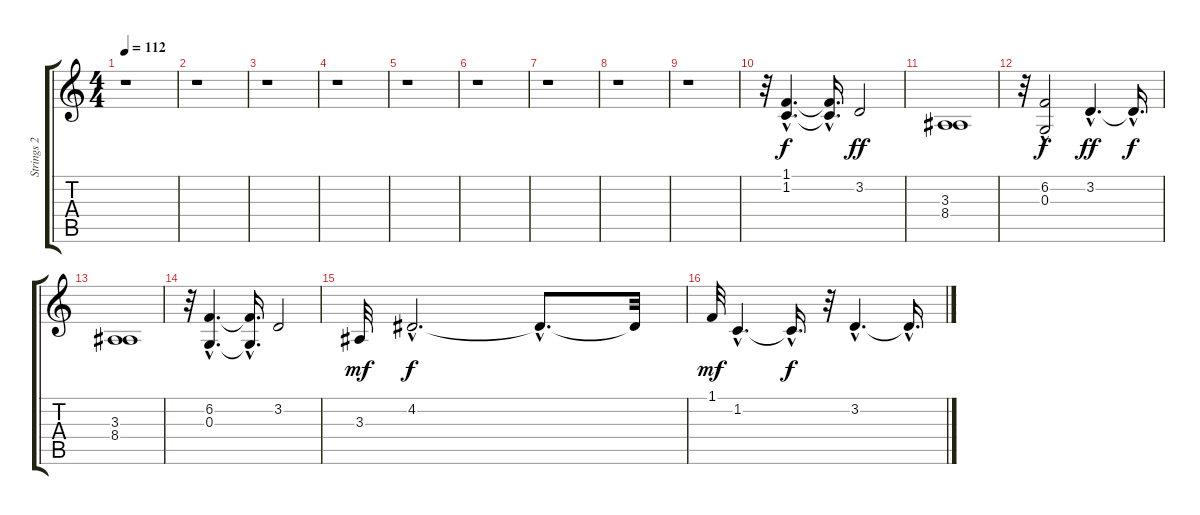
\track ("Strings 2" "Strings 2") {instrument stringensemble2}
\staff {score tabs}
\tuning (E4 B3 G3 D3 A2 E2) {hide}
\ts (4 4)
\tempo 112
\clef g2
\ks c
r.1{dy mf} |
r.1 |
r.1 |
r.1 |
r.1 |
r.1 |
r.1 |
r.1 |
r.1 |
r.32 (1.1{hac} 1.2{hac}).4{d dy f} (1.1{t} 1.2{hac t}).16{d} 3.2.2{dy ff} |
(3.3 8.4).1 |
r.32 (6.2 0.3{hac}).2{dy f} 3.2{hac}.4{d dy ff} 3.2{hac t}.16{d dy f} |
(3.3 8.4).1 |
r.32 (6.2{hac} 0.3{hac}).4{d} (6.2{t} 0.3{hac t}).16{d} 3.2.2 |
3.3.32{dy mf} 4.2{hac}.2{d dy f} 4.2{hac t}.8{d} 4.2{t}.32 |
1.1.32{dy mf} 1.2{hac}.4{d} 1.2{hac t}.16{d dy f} r.32 3.2{hac}.4{d} 3.2{hac t}.16{d}
